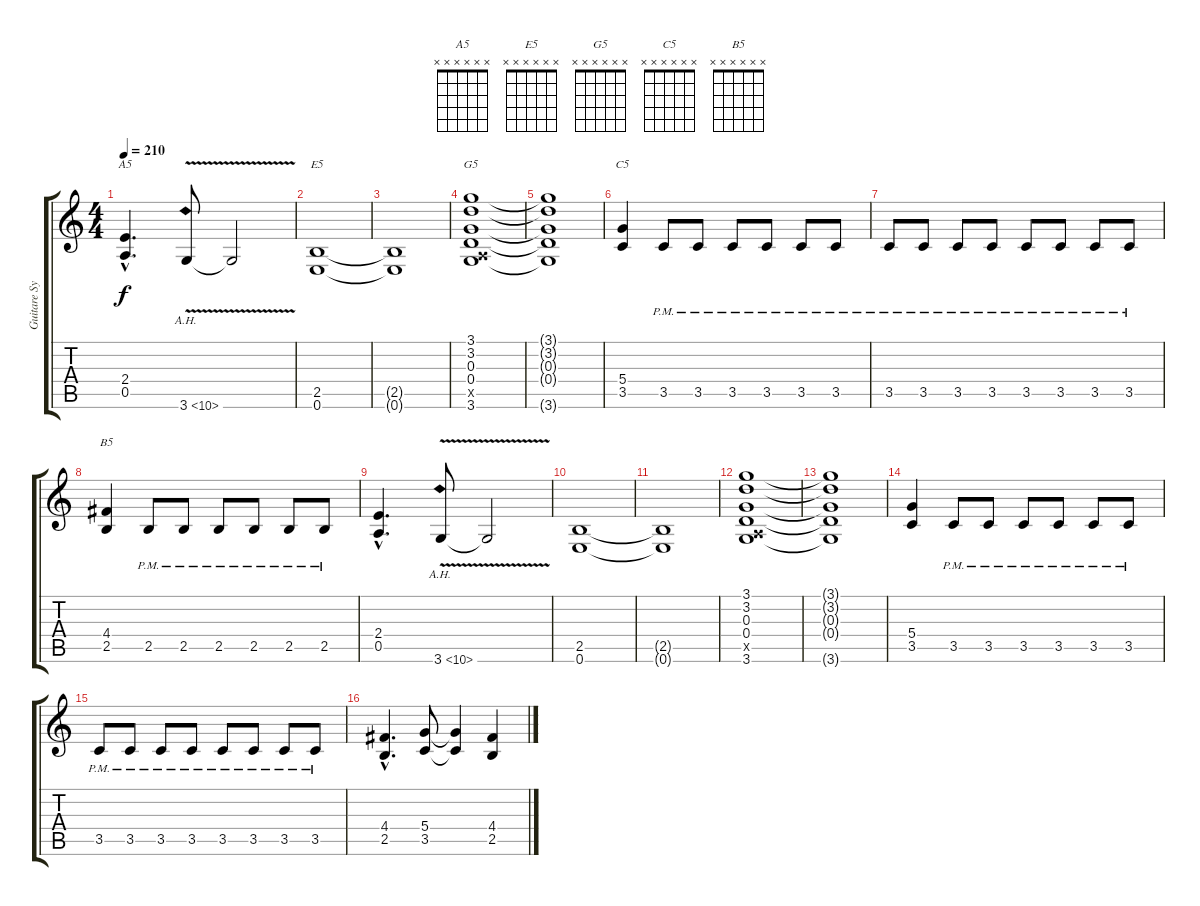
\track ("Guitare Sylvain" "Guitare Sy") {instrument distortionguitar}
\staff {score tabs}
\tuning (E4 B3 G3 D3 A2 E2) {hide}
\chord ("A5" x x x x x x)
\chord ("E5" x x x x x x)
\chord ("G5" x x x x x x)
\chord ("C5" x x x x x x)
\chord ("B5" x x x x x x)
\ts (4 4)
\tempo 210
\clef g2
\ks c
(2.4{hac} 0.5{hac}).4{d ch "A5" dy f} 3.6{ah 7 v}.8 3.6{t}.2 |
(2.5 0.6).1{ch "E5"} |
(2.5{t} 0.6{t}).1 |
(3.1 3.2 0.3 0.4 0.5{x} 3.6).1{ch "G5"} |
(3.1{t} 3.2{t} 0.3{t} 0.4{t} 3.6{t}).1 |
(5.4 3.5).4{ch "C5"} 3.5{pm}.8 3.5{pm}.8 3.5{pm}.8 3.5{pm}.8 3.5{pm}.8 3.5{pm}.8 |
3.5{pm}.8 3.5{pm}.8 3.5{pm}.8 3.5{pm}.8 3.5{pm}.8 3.5{pm}.8 3.5{pm}.8 3.5{pm}.8 |
(4.4 2.5).4{ch "B5"} 2.5{pm}.8 2.5{pm}.8 2.5{pm}.8 2.5{pm}.8 2.5{pm}.8 2.5{pm}.8 |
(2.4{hac} 0.5{hac}).4{d} 3.6{ah 7 v}.8 3.6{t}.2 |
(2.5 0.6).1 |
(2.5{t} 0.6{t}).1 |
(3.1 3.2 0.3 0.4 0.5{x} 3.6).1 |
(3.1{t} 3.2{t} 0.3{t} 0.4{t} 3.6{t}).1 |
(5.4 3.5).4 3.5{pm}.8 3.5{pm}.8 3.5{pm}.8 3.5{pm}.8 3.5{pm}.8 3.5{pm}.8 |
3.5{pm}.8 3.5{pm}.8 3.5{pm}.8 3.5{pm}.8 3.5{pm}.8 3.5{pm}.8 3.5{pm}.8 3.5{pm}.8 |
(4.4{hac} 2.5{hac}).4{d} (5.4 3.5).8 (5.4{t} 3.5{t}).4 (4.4 2.5).4
